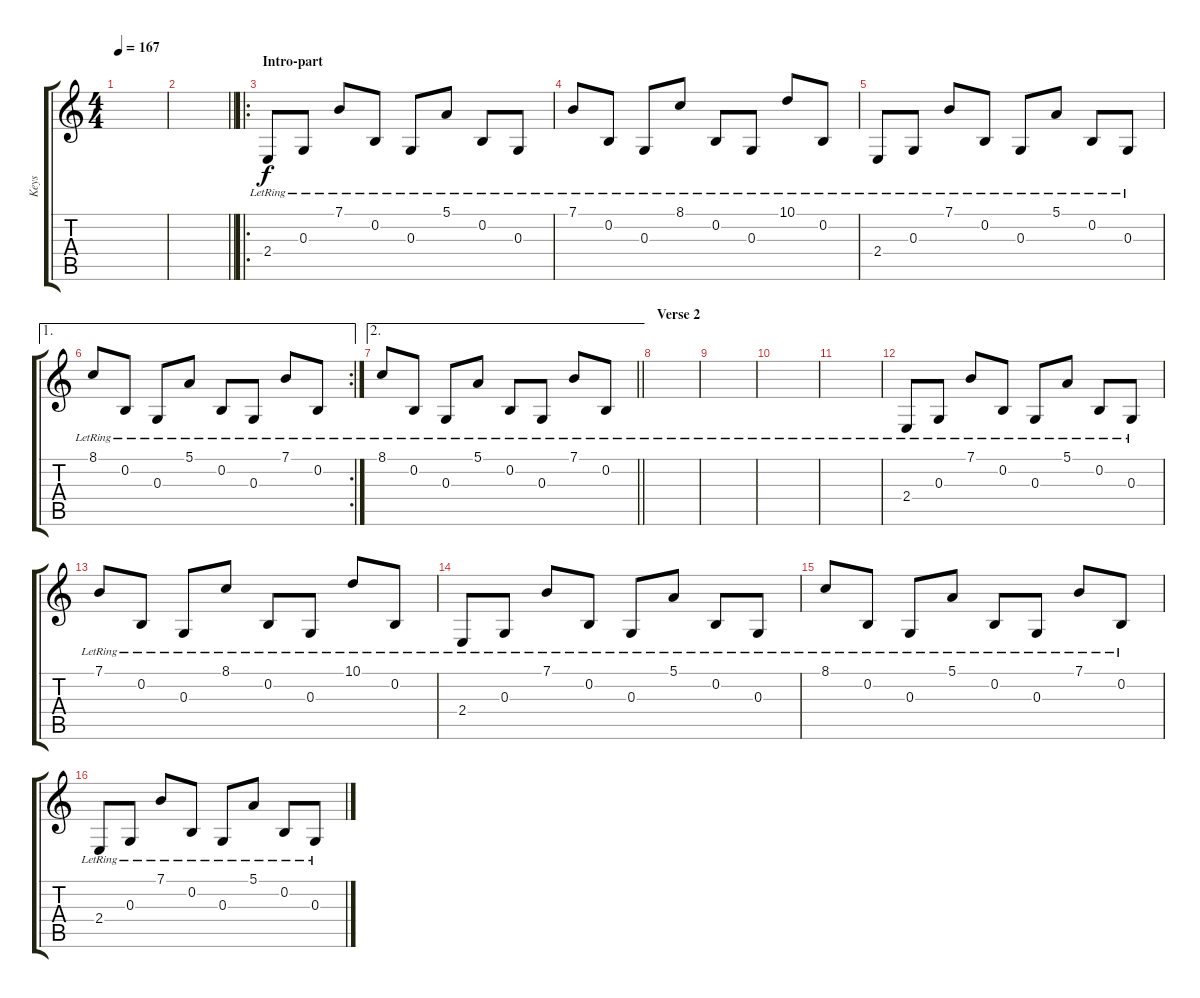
\track ("Keys" "Keys") {instrument electricpiano2}
\staff {score tabs}
\tuning (E4 B3 G3 D3 A2 E2) {hide}
\ts (4 4)
\tempo 167
\clef g2
\ks c
|
\barLineRight lightlight
|
\ro
\section ("" "Intro-part")
2.4{lr}.8 0.3{lr}.8 7.1{lr}.8 0.2{lr}.8 0.3{lr}.8 5.1{lr}.8 0.2{lr}.8 0.3{lr}.8 |
7.1{lr}.8 0.2{lr}.8 0.3{lr}.8 8.1{lr}.8 0.2{lr}.8 0.3{lr}.8 10.1{lr}.8 0.2{lr}.8 |
2.4{lr}.8 0.3{lr}.8 7.1{lr}.8 0.2{lr}.8 0.3{lr}.8 5.1{lr}.8 0.2{lr}.8 0.3{lr}.8 |
\ae 1
\rc 2
8.1{lr}.8 0.2{lr}.8 0.3{lr}.8 5.1{lr}.8 0.2{lr}.8 0.3{lr}.8 7.1{lr}.8 0.2{lr}.8 |
\ae 2
\barLineRight lightlight
8.1{lr}.8 0.2{lr}.8 0.3{lr}.8 5.1{lr}.8 0.2{lr}.8 0.3{lr}.8 7.1{lr}.8 0.2{lr}.8 |
\section ("" "Verse 2")
|
|
|
|
2.4{lr}.8 0.3{lr}.8 7.1{lr}.8 0.2{lr}.8 0.3{lr}.8 5.1{lr}.8 0.2{lr}.8 0.3{lr}.8 |
7.1{lr}.8 0.2{lr}.8 0.3{lr}.8 8.1{lr}.8 0.2{lr}.8 0.3{lr}.8 10.1{lr}.8 0.2{lr}.8 |
2.4{lr}.8 0.3{lr}.8 7.1{lr}.8 0.2{lr}.8 0.3{lr}.8 5.1{lr}.8 0.2{lr}.8 0.3{lr}.8 |
8.1{lr}.8 0.2{lr}.8 0.3{lr}.8 5.1{lr}.8 0.2{lr}.8 0.3{lr}.8 7.1{lr}.8 0.2{lr}.8 |
2.4{lr}.8 0.3{lr}.8 7.1{lr}.8 0.2{lr}.8 0.3{lr}.8 5.1{lr}.8 0.2{lr}.8 0.3{lr}.8
